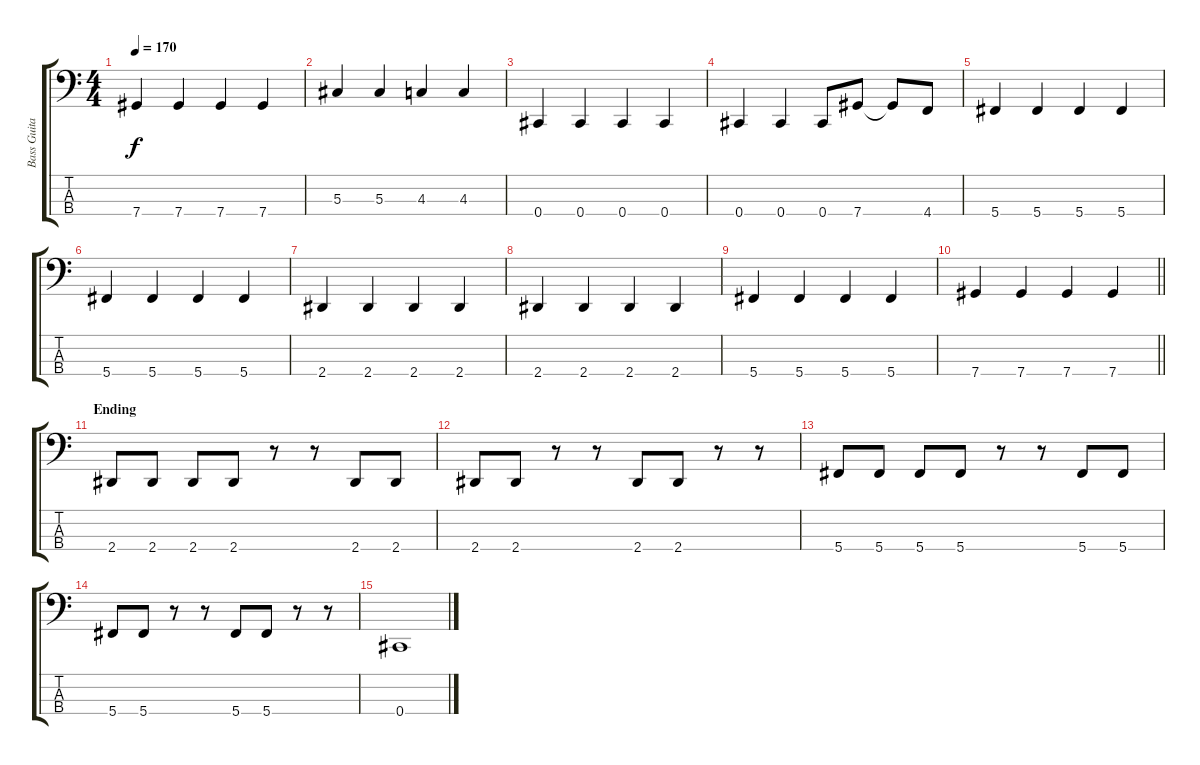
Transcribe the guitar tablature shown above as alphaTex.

\track ("Bass Guitar" "Bass Guita") {instrument electricbassfinger}
\staff {score tabs}
\tuning (Gb2 Db2 Ab1 Db1) {hide}
\ts (4 4)
\tempo 170
\clef f4
\ks c
7.4.4{dy f} 7.4.4 7.4.4 7.4.4 |
5.3.4 5.3.4 4.3.4 4.3.4 |
0.4.4 0.4.4 0.4.4 0.4.4 |
0.4.4 0.4.4 0.4.8 7.4.8 7.4{t}.8 4.4.8 |
5.4.4 5.4.4 5.4.4 5.4.4 |
5.4.4 5.4.4 5.4.4 5.4.4 |
2.4.4 2.4.4 2.4.4 2.4.4 |
2.4.4 2.4.4 2.4.4 2.4.4 |
5.4.4 5.4.4 5.4.4 5.4.4 |
\barLineRight lightlight
7.4.4 7.4.4 7.4.4 7.4.4 |
\section ("" "Ending")
2.4.8 2.4.8 2.4.8 2.4.8 r.8 r.8 2.4.8 2.4.8 |
2.4.8 2.4.8 r.8 r.8 2.4.8 2.4.8 r.8 r.8 |
5.4.8 5.4.8 5.4.8 5.4.8 r.8 r.8 5.4.8 5.4.8 |
5.4.8 5.4.8 r.8 r.8 5.4.8 5.4.8 r.8 r.8 |
0.4.1
